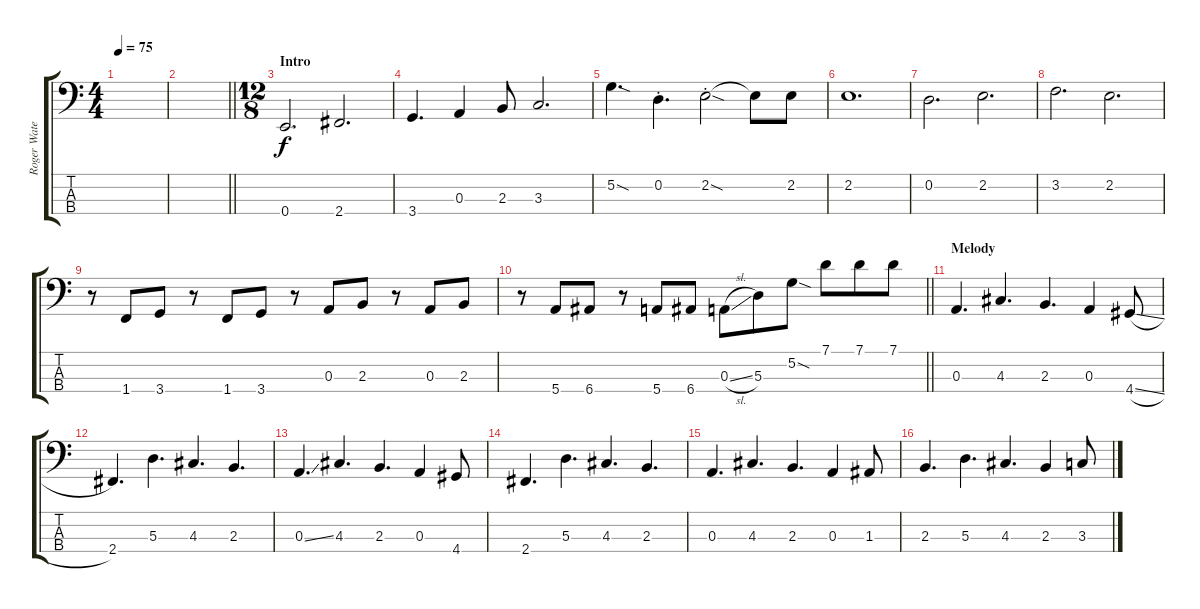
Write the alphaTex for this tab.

\track ("Roger Waters (Bass)" "Roger Wate") {instrument electricbasspick}
\staff {score tabs}
\tuning (G2 D2 A1 E1) {hide}
\ts (4 4)
\tempo 75
\clef f4
\ks c
|
\barLineRight lightlight
|
\ts (12 8)
\section ("" "Intro")
0.4.2{d} 2.4.2{d} |
3.4.4{d} 0.3.4 2.3.8 3.3.2{d} |
5.2{sod}.4{d} 0.2{st}.4{d} 2.2{sod st}.2 2.2{t}.8 2.2.8 |
2.2.1{d} |
0.2.2{d} 2.2.2{d} |
3.2.2{d} 2.2.2{d} |
r.8 1.4.8 3.4.8 r.8 1.4.8 3.4.8 r.8 0.3.8 2.3.8 r.8 0.3.8 2.3.8 |
\barLineRight lightlight
r.8 5.4.8 6.4.8 r.8 5.4.8 6.4.8 0.3{sl}.8 5.3.8 5.2{sod}.8 7.1.8 7.1.8 7.1.8 |
\section ("" "Melody")
0.3.4{d} 4.3.4{d} 2.3.4{d} 0.3.4 4.4{sl}.8 |
2.4.4{d} 5.3.4{d} 4.3.4{d} 2.3.4{d} |
0.3{ss}.4{d} 4.3.4{d} 2.3.4{d} 0.3.4 4.4.8 |
2.4.4{d} 5.3.4{d} 4.3.4{d} 2.3.4{d} |
0.3.4{d} 4.3.4{d} 2.3.4{d} 0.3.4 1.3.8 |
2.3.4{d} 5.3.4{d} 4.3.4{d} 2.3.4 3.3.8
